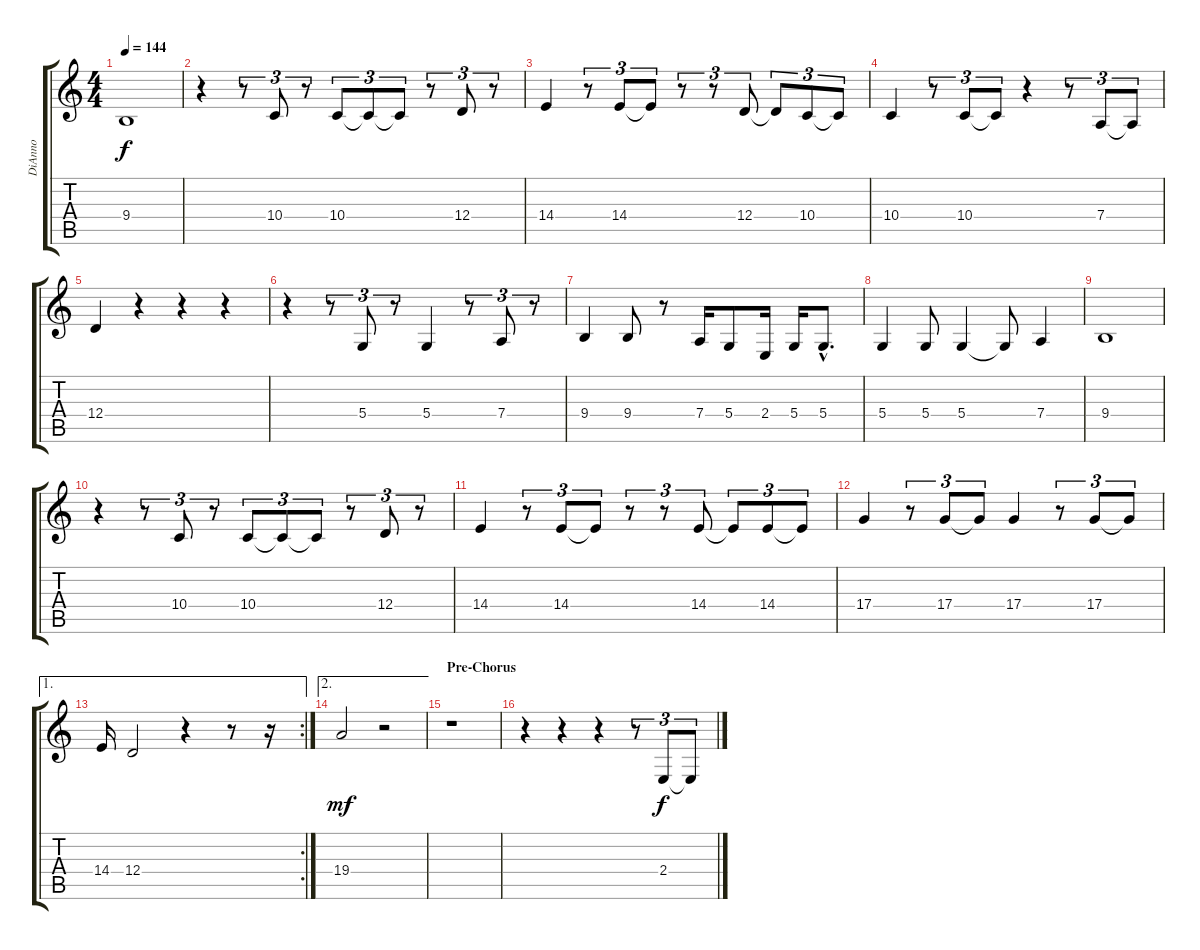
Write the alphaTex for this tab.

\track ("DiAnno" "DiAnno") {instrument choiraahs}
\staff {score tabs}
\tuning (E4 B3 G3 D3 A2 E2) {hide}
\ts (4 4)
\tempo 144
\clef g2
\ks c
9.4.1{dy f} |
r.4 r.8{tu (3 2)} 10.4.8{tu (3 2)} r.8{tu (3 2)} 10.4.8{tu (3 2)} 10.4{t}.8{tu (3 2)} 10.4{t}.8{tu (3 2)} r.8{tu (3 2)} 12.4.8{tu (3 2)} r.8{tu (3 2)} |
14.4.4 r.8{tu (3 2)} 14.4.8{tu (3 2)} 14.4{t}.8{tu (3 2)} r.8{tu (3 2)} r.8{tu (3 2)} 12.4.8{tu (3 2)} 12.4{t}.8{tu (3 2)} 10.4.8{tu (3 2)} 10.4{t}.8{tu (3 2)} |
10.4.4 r.8{tu (3 2)} 10.4.8{tu (3 2)} 10.4{t}.8{tu (3 2)} r.4 r.8{tu (3 2)} 7.4.8{tu (3 2)} 7.4{t}.8{tu (3 2)} |
12.4.4 r.4 r.4 r.4 |
r.4 r.8{tu (3 2)} 5.4.8{tu (3 2)} r.8{tu (3 2)} 5.4.4 r.8{tu (3 2)} 7.4.8{tu (3 2)} r.8{tu (3 2)} |
9.4.4 9.4.8 r.8 7.4.16 5.4.8 2.4.16 5.4.16 5.4{hac}.8{d} |
5.4.4 5.4.8 5.4.4 5.4{t}.8 7.4.4 |
9.4.1 |
r.4 r.8{tu (3 2)} 10.4.8{tu (3 2)} r.8{tu (3 2)} 10.4.8{tu (3 2)} 10.4{t}.8{tu (3 2)} 10.4{t}.8{tu (3 2)} r.8{tu (3 2)} 12.4.8{tu (3 2)} r.8{tu (3 2)} |
14.4.4 r.8{tu (3 2)} 14.4.8{tu (3 2)} 14.4{t}.8{tu (3 2)} r.8{tu (3 2)} r.8{tu (3 2)} 14.4.8{tu (3 2)} 14.4{t}.8{tu (3 2)} 14.4.8{tu (3 2)} 14.4{t}.8{tu (3 2)} |
17.4.4 r.8{tu (3 2)} 17.4.8{tu (3 2)} 17.4{t}.8{tu (3 2)} 17.4.4 r.8{tu (3 2)} 17.4.8{tu (3 2)} 17.4{t}.8{tu (3 2)} |
\ae 1
\rc 2
14.4.16 12.4.2 r.4 r.8 r.16 |
\ae 2
19.4.2{dy mf} r.2 |
\section ("" "Pre-Chorus")
r.1 |
r.4 r.4 r.4 r.8{tu (3 2)} 2.4.8{tu (3 2) dy f} 2.4{t}.8{tu (3 2)}
